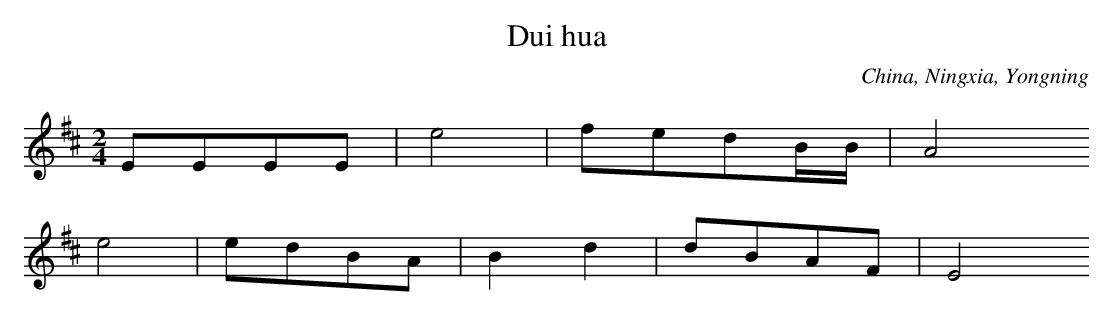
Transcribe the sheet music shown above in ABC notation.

X:1
T: Dui hua
O: China, Ningxia, Yongning
M: 2/4
L: 1/16
K: D
E2E2E2E2 | e8 | f2e2d2BB | A8
e8 | e2d2B2A2 | B4d4 | d2B2A2F2 | E8
